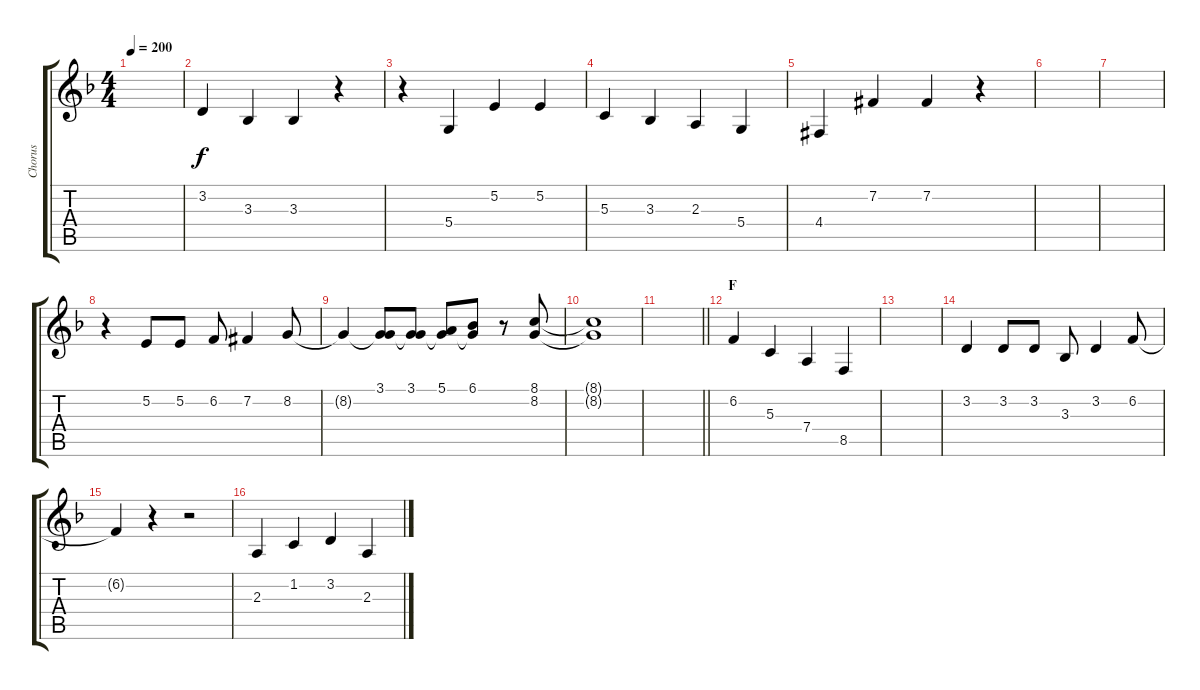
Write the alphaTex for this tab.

\track ("Chorus" "Chorus") {instrument altosax}
\staff {score tabs}
\tuning (E4 B3 G3 D3 A2 E2) {hide}
\ts (4 4)
\tempo 200
\clef g2
\ks f
|
3.2.4 3.3.4 3.3.4 r.4 |
r.4 5.4.4 5.2.4 5.2.4 |
5.3.4 3.3.4 2.3.4 5.4.4 |
4.4{acc #}.4 7.2{acc #}.4 7.2{acc #}.4 r.4 |
|
|
r.4 5.2.8 5.2.8 6.2.8 7.2{acc #}.4 8.2.8 |
8.2{t}.4 (3.1 8.2{t}).8 (3.1 8.2{t}).8 (5.1 8.2{t}).8 (6.1 8.2{t}).8 r.8 (8.1 8.2).8 |
(8.1{t} 8.2{t}).1 |
\barLineRight lightlight
|
\section ("" "F")
6.2.4 5.3.4 7.4.4 8.5.4 |
|
3.2.4 3.2.8 3.2.8 3.3.8 3.2.4 6.2.8 |
6.2{t}.4 r.4 r.2 |
2.3.4 1.2.4 3.2.4 2.3.4
